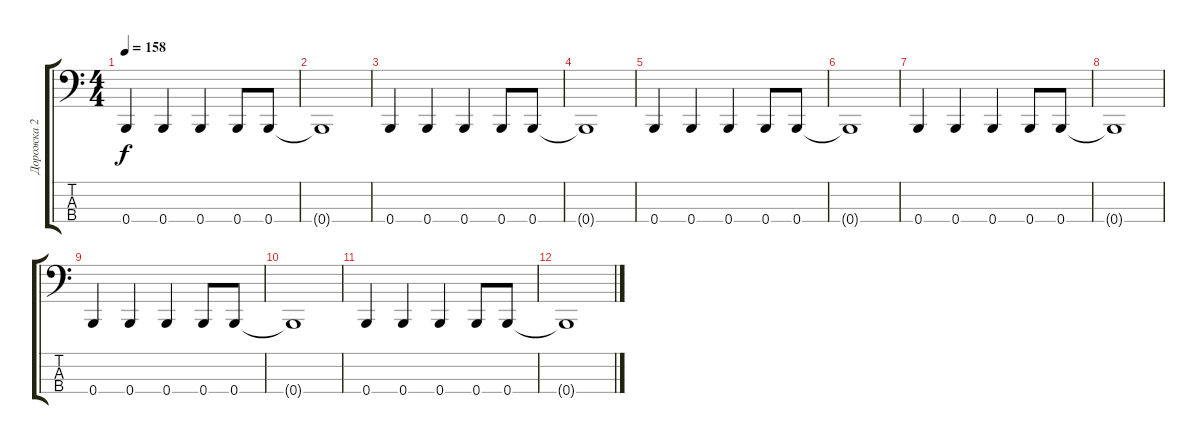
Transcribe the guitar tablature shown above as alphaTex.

\track ("Дорожка 2" "Дорожка 2") {instrument synthbass1}
\staff {score tabs}
\tuning (E2 B1 Gb1 B0) {hide}
\ts (4 4)
\tempo 158
\clef f4
\ks c
0.4.4{dy f} 0.4.4 0.4.4 0.4.8 0.4.8 |
0.4{t}.1 |
0.4.4 0.4.4 0.4.4 0.4.8 0.4.8 |
0.4{t}.1 |
0.4.4 0.4.4 0.4.4 0.4.8 0.4.8 |
0.4{t}.1 |
0.4.4 0.4.4 0.4.4 0.4.8 0.4.8 |
0.4{t}.1 |
0.4.4 0.4.4 0.4.4 0.4.8 0.4.8 |
0.4{t}.1 |
0.4.4 0.4.4 0.4.4 0.4.8 0.4.8 |
0.4{t}.1
